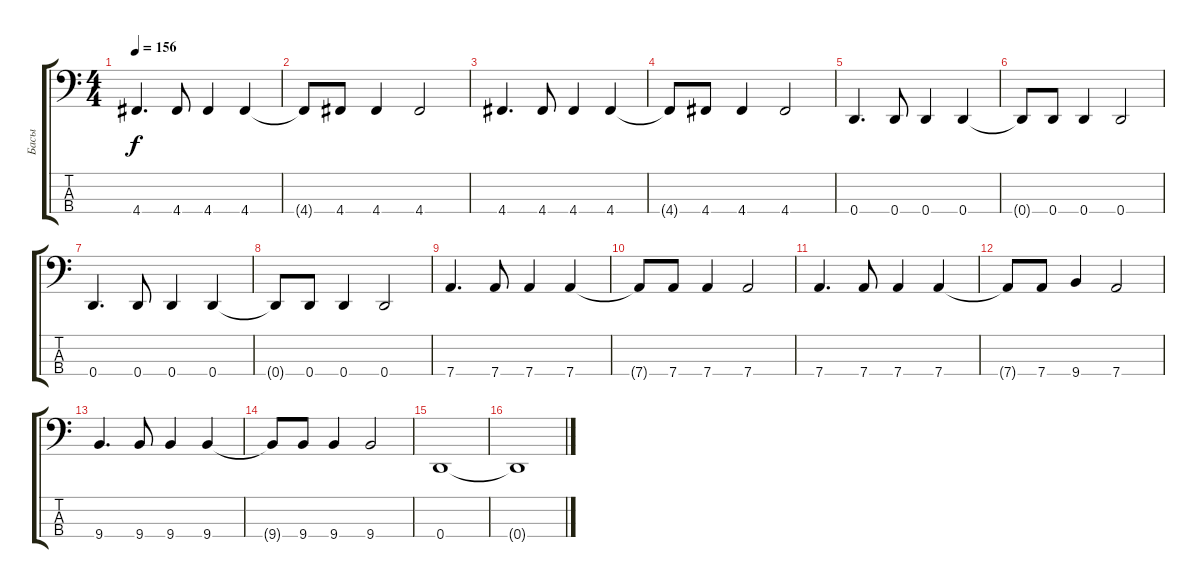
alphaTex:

\track ("Басы" "Басы") {instrument electricbasspick}
\staff {score tabs}
\tuning (G2 D2 A1 D1) {hide}
\ts (4 4)
\tempo 156
\clef f4
\ks c
4.4.4{d dy f} 4.4.8 4.4.4 4.4.4 |
4.4{t}.8 4.4.8 4.4.4 4.4.2 |
4.4.4{d} 4.4.8 4.4.4 4.4.4 |
4.4{t}.8 4.4.8 4.4.4 4.4.2 |
0.4.4{d} 0.4.8 0.4.4 0.4.4 |
0.4{t}.8 0.4.8 0.4.4 0.4.2 |
0.4.4{d} 0.4.8 0.4.4 0.4.4 |
0.4{t}.8 0.4.8 0.4.4 0.4.2 |
7.4.4{d} 7.4.8 7.4.4 7.4.4 |
7.4{t}.8 7.4.8 7.4.4 7.4.2 |
7.4.4{d} 7.4.8 7.4.4 7.4.4 |
7.4{t}.8 7.4.8 9.4.4 7.4.2 |
9.4.4{d} 9.4.8 9.4.4 9.4.4 |
9.4{t}.8 9.4.8 9.4.4 9.4.2 |
0.4.1 |
0.4{t}.1
